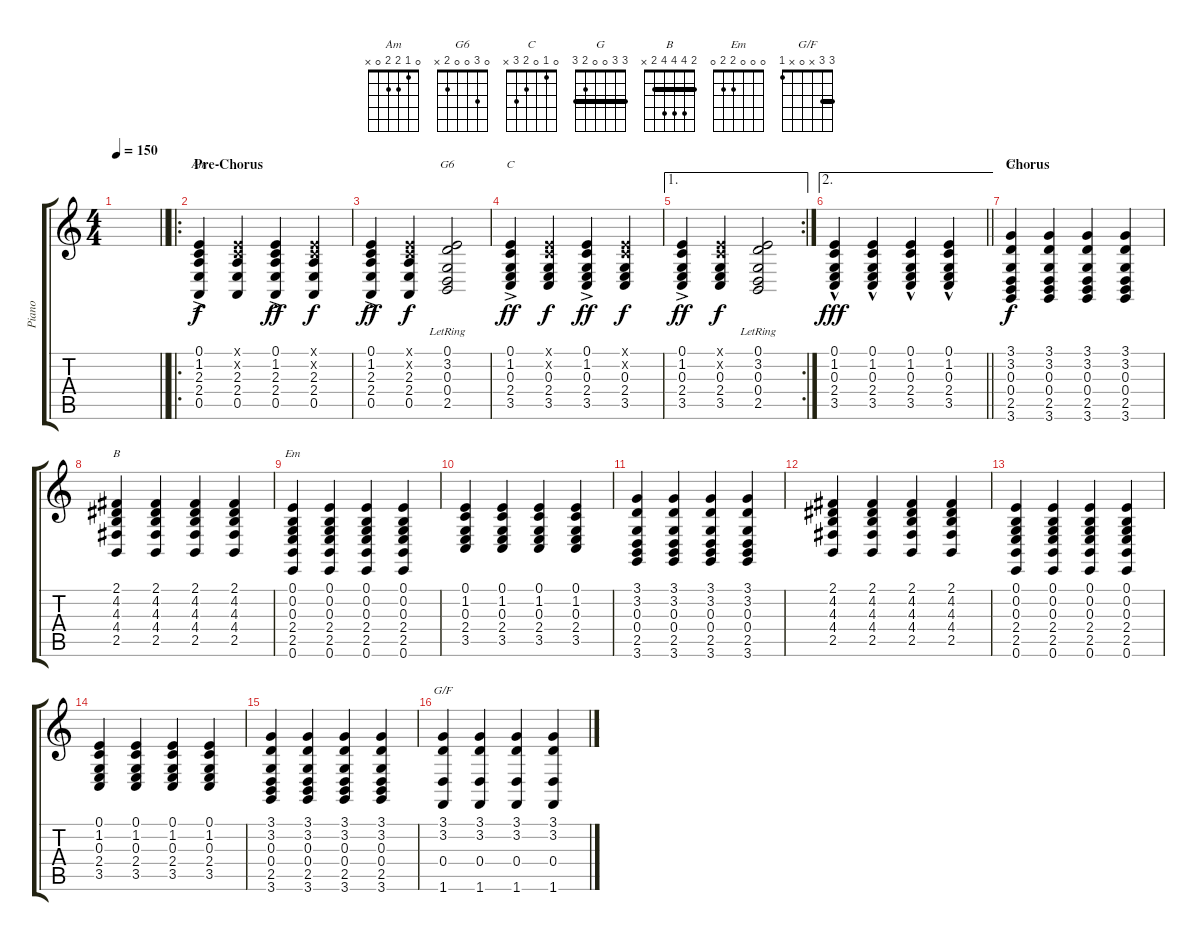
\track ("Piano" "Piano") {instrument brightacousticpiano bank 1}
\staff {score tabs}
\tuning (E4 B3 G3 D3 A2 E2) {hide}
\chord ("Am" 0 1 2 2 0 x)
\chord ("G6" 0 3 0 0 2 x)
\chord ("C" 0 1 0 2 3 x)
\chord ("G" 3 3 0 0 2 3) {barre 3}
\chord ("B" 2 4 4 4 2 x) {barre 2}
\chord ("Em" 0 0 0 2 2 0)
\chord ("G/F" 3 3 x 0 x 1) {barre 3}
\ts (4 4)
\tempo 150
\clef g2
\barLineRight lightlight
\ks c
|
\ro
\section ("" "Pre-Chorus")
(0.1{ac} 1.2{ac} 2.3{ac} 2.4{ac} 0.5{ac}).4{ch "Am"} (0.1{x} 1.2{x} 2.3 2.4 0.5).4{dy f} (0.1{ac} 1.2{ac} 2.3{ac} 2.4{ac} 0.5{ac}).4{dy ff} (0.1{x} 1.2{x} 2.3 2.4 0.5).4{dy f} |
(0.1{ac} 1.2{ac} 2.3{ac} 2.4{ac} 0.5{ac}).4{dy ff} (0.1{x} 1.2{x} 2.3 2.4 0.5).4{dy f} (0.1{lr} 3.2{lr} 0.3{lr} 0.4{lr} 2.5{lr}).2{ch "G6"} |
(0.1{ac} 1.2{ac} 0.3{ac} 2.4{ac} 3.5{ac}).4{ch "C" dy ff} (0.1{x} 1.2{x} 0.3 2.4 3.5).4{dy f} (0.1{ac} 1.2{ac} 0.3{ac} 2.4{ac} 3.5{ac}).4{dy ff} (0.1{x} 1.2{x} 0.3 2.4 3.5).4{dy f} |
\ae 1
\rc 2
(0.1{ac} 1.2{ac} 0.3{ac} 2.4{ac} 3.5{ac}).4{dy ff} (0.1{x} 1.2{x} 0.3 2.4 3.5).4{dy f} (0.1{lr} 3.2{lr} 0.3{lr} 0.4{lr} 2.5{lr}).2 |
\ae 2
\barLineRight lightlight
(0.1{hac} 1.2{hac} 0.3{hac} 2.4{hac} 3.5{hac}).4{dy fff} (0.1{hac} 1.2{hac} 0.3{hac} 2.4{hac} 3.5{hac}).4 (0.1{hac} 1.2{hac} 0.3{hac} 2.4{hac} 3.5{hac}).4 (0.1{hac} 1.2{hac} 0.3{hac} 2.4{hac} 3.5{hac}).4 |
\section ("" "Chorus")
(3.1 3.2 0.3 0.4 2.5 3.6).4{ch "G" dy f} (3.1 3.2 0.3 0.4 2.5 3.6).4 (3.1 3.2 0.3 0.4 2.5 3.6).4 (3.1 3.2 0.3 0.4 2.5 3.6).4 |
(2.1 4.2 4.3 4.4 2.5).4{ch "B"} (2.1 4.2 4.3 4.4 2.5).4 (2.1 4.2 4.3 4.4 2.5).4 (2.1 4.2 4.3 4.4 2.5).4 |
(0.1 0.2 0.3 2.4 2.5 0.6).4{ch "Em"} (0.1 0.2 0.3 2.4 2.5 0.6).4 (0.1 0.2 0.3 2.4 2.5 0.6).4 (0.1 0.2 0.3 2.4 2.5 0.6).4 |
(0.1 1.2 0.3 2.4 3.5).4 (0.1 1.2 0.3 2.4 3.5).4 (0.1 1.2 0.3 2.4 3.5).4 (0.1 1.2 0.3 2.4 3.5).4 |
(3.1 3.2 0.3 0.4 2.5 3.6).4 (3.1 3.2 0.3 0.4 2.5 3.6).4 (3.1 3.2 0.3 0.4 2.5 3.6).4 (3.1 3.2 0.3 0.4 2.5 3.6).4 |
(2.1 4.2 4.3 4.4 2.5).4 (2.1 4.2 4.3 4.4 2.5).4 (2.1 4.2 4.3 4.4 2.5).4 (2.1 4.2 4.3 4.4 2.5).4 |
(0.1 0.2 0.3 2.4 2.5 0.6).4 (0.1 0.2 0.3 2.4 2.5 0.6).4 (0.1 0.2 0.3 2.4 2.5 0.6).4 (0.1 0.2 0.3 2.4 2.5 0.6).4 |
(0.1 1.2 0.3 2.4 3.5).4 (0.1 1.2 0.3 2.4 3.5).4 (0.1 1.2 0.3 2.4 3.5).4 (0.1 1.2 0.3 2.4 3.5).4 |
(3.1 3.2 0.3 0.4 2.5 3.6).4 (3.1 3.2 0.3 0.4 2.5 3.6).4 (3.1 3.2 0.3 0.4 2.5 3.6).4 (3.1 3.2 0.3 0.4 2.5 3.6).4 |
(3.1 3.2 0.4 1.6).4{ch "G/F"} (3.1 3.2 0.4 1.6).4 (3.1 3.2 0.4 1.6).4 (3.1 3.2 0.4 1.6).4
